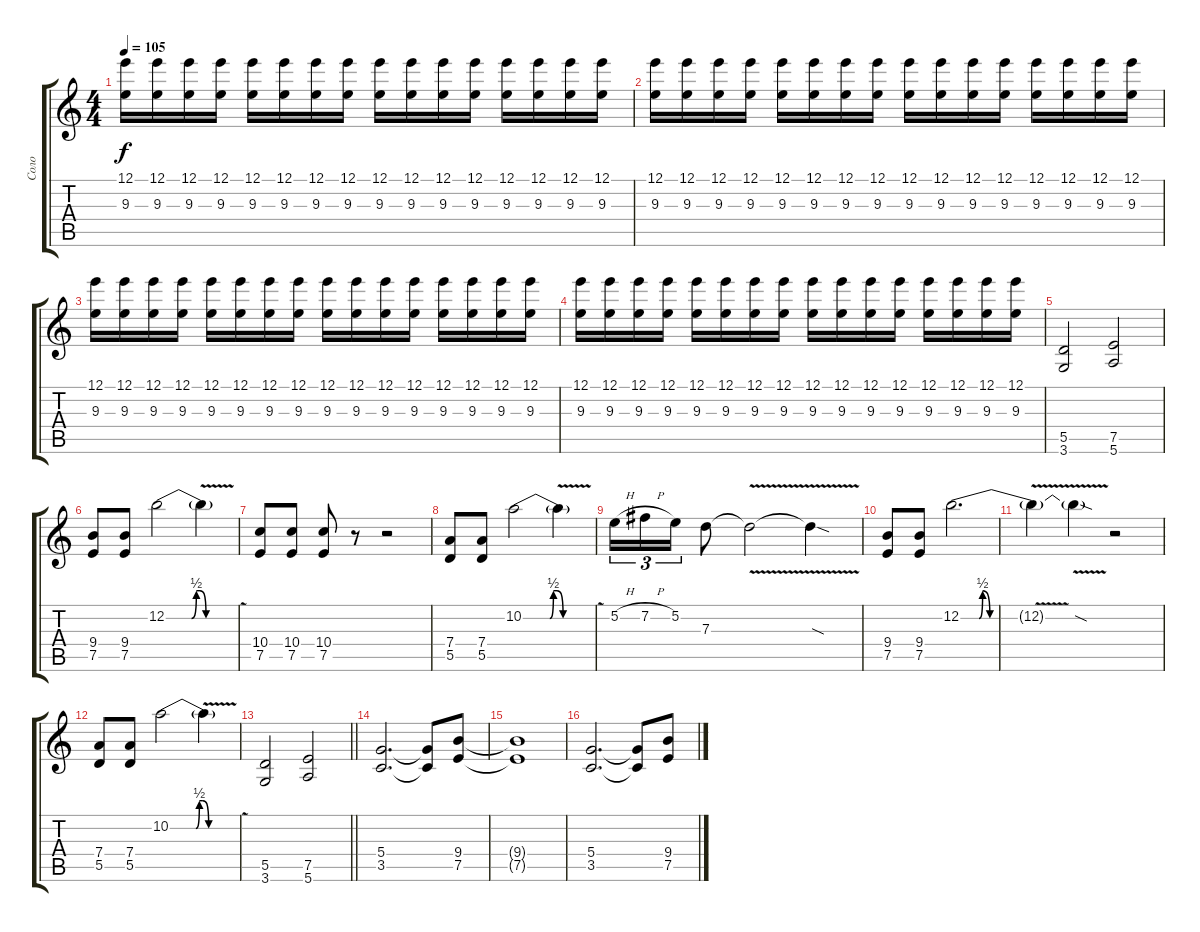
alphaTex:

\track ("Соло" "Соло") {instrument electricguitarjazz}
\staff {score tabs}
\tuning (E4 B3 G3 D3 A2 E2) {hide}
\ts (4 4)
\tempo 105
\clef g2
\ks c
(12.1 9.3).16{dy f} (12.1 9.3).16 (12.1 9.3).16 (12.1 9.3).16 (12.1 9.3).16 (12.1 9.3).16 (12.1 9.3).16 (12.1 9.3).16 (12.1 9.3).16 (12.1 9.3).16 (12.1 9.3).16 (12.1 9.3).16 (12.1 9.3).16 (12.1 9.3).16 (12.1 9.3).16 (12.1 9.3).16 |
(12.1 9.3).16 (12.1 9.3).16 (12.1 9.3).16 (12.1 9.3).16 (12.1 9.3).16 (12.1 9.3).16 (12.1 9.3).16 (12.1 9.3).16 (12.1 9.3).16 (12.1 9.3).16 (12.1 9.3).16 (12.1 9.3).16 (12.1 9.3).16 (12.1 9.3).16 (12.1 9.3).16 (12.1 9.3).16 |
(12.1 9.3).16 (12.1 9.3).16 (12.1 9.3).16 (12.1 9.3).16 (12.1 9.3).16 (12.1 9.3).16 (12.1 9.3).16 (12.1 9.3).16 (12.1 9.3).16 (12.1 9.3).16 (12.1 9.3).16 (12.1 9.3).16 (12.1 9.3).16 (12.1 9.3).16 (12.1 9.3).16 (12.1 9.3).16 |
(12.1 9.3).16 (12.1 9.3).16 (12.1 9.3).16 (12.1 9.3).16 (12.1 9.3).16 (12.1 9.3).16 (12.1 9.3).16 (12.1 9.3).16 (12.1 9.3).16 (12.1 9.3).16 (12.1 9.3).16 (12.1 9.3).16 (12.1 9.3).16 (12.1 9.3).16 (12.1 9.3).16 (12.1 9.3).16 |
(5.5 3.6).2 (7.5 5.6).2 |
(9.4 7.5).8{volume 12} (9.4 7.5).8 12.2{be (custom 0 0 21 0 25 2 28 2 33 0 60 0)}.2 12.2{v t}.4 |
(10.4 7.5).8 (10.4 7.5).8 (10.4 7.5).8 r.8 r.2 |
(7.4 5.5).8 (7.4 5.5).8 10.2{be (custom 0 0 22 0 25 2 28 2 33 0 60 0)}.2 10.2{v t}.4 |
5.2{h}.16{tu (3 2)} 7.2{h}.16{tu (3 2)} 5.2.16{tu (3 2)} 7.3.8 7.3{v t}.2 7.3{sod t}.4 |
(9.4 7.5).8 (9.4 7.5).8 12.2{be (custom 0 0 15 0 18 2 24 0 60 0)}.2{d} |
12.2{v t}.4 12.2{sod t}.4 r.2 |
(7.4 5.5).8 (7.4 5.5).8 10.2{be (custom 0 0 22 0 25 2 28 2 33 0 60 0)}.2 10.2{v t}.4 |
\barLineRight lightlight
(5.5 3.6).2 (7.5 5.6).2 |
(5.4 3.5).2{d} (5.4{t} 3.5{t}).8 (9.4 7.5).8 |
(9.4{t} 7.5{t}).1 |
(5.4 3.5).2{d} (5.4{t} 3.5{t}).8 (9.4 7.5).8
